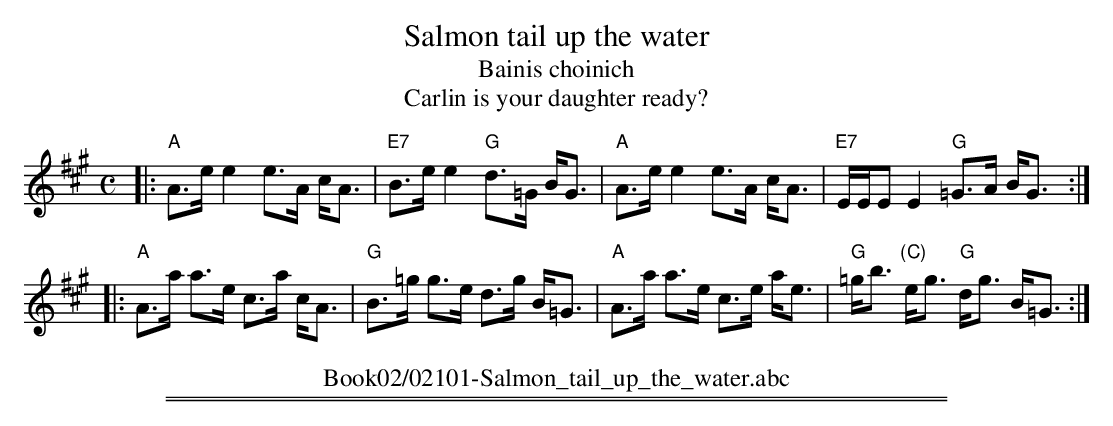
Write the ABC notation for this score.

X:1
T: Salmon tail up the water
T: Bainis choinich
T: Carlin is your daughter ready?
M:C
L:1/8
K:A
|: "A"A>e e2 e>A c<A | "E7"B>e e2 "G"d>=G B<G \
|  "A"A>e e2 e>A c<A | "E7"E/E/E E2 "G"=G>A B<G :|
|: "A"A>a a>e c>a c<A | "G"B>=g g>e d>g B<=G \
|  "A"A>a a>e c>e a<e | "G"=g<b "(C)"e<g "G"d<g B<=G :|
